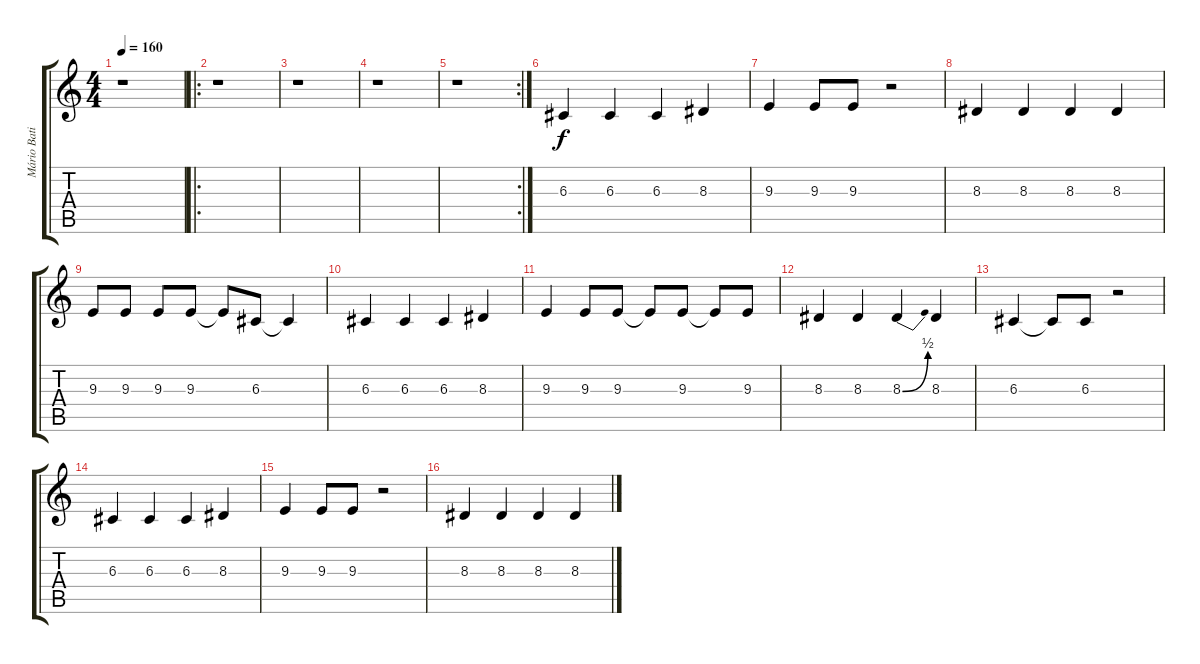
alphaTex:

\track ("Mário Batista" "Mário Bati") {instrument voiceoohs}
\staff {score tabs}
\tuning (E4 B3 G3 D3 A2 E2) {hide}
\ts (4 4)
\tempo 160
\clef g2
\ks c
r.1{dy f} |
\ro
r.1 |
r.1 |
r.1 |
\rc 2
r.1 |
6.3.4 6.3.4 6.3.4 8.3.4 |
9.3.4 9.3.8 9.3.8 r.2 |
8.3.4 8.3.4 8.3.4 8.3.4 |
9.3.8 9.3.8 9.3.8 9.3.8 9.3{t}.8 6.3.8 6.3{t}.4 |
6.3.4 6.3.4 6.3.4 8.3.4 |
9.3.4 9.3.8 9.3.8 9.3{t}.8 9.3.8 9.3{t}.8 9.3.8 |
8.3.4 8.3.4 8.3{be (bend 0 0 60 2)}.4 8.3.4 |
6.3.4 6.3{t}.8 6.3.8 r.2 |
6.3.4 6.3.4 6.3.4 8.3.4 |
9.3.4 9.3.8 9.3.8 r.2 |
8.3.4 8.3.4 8.3.4 8.3.4
